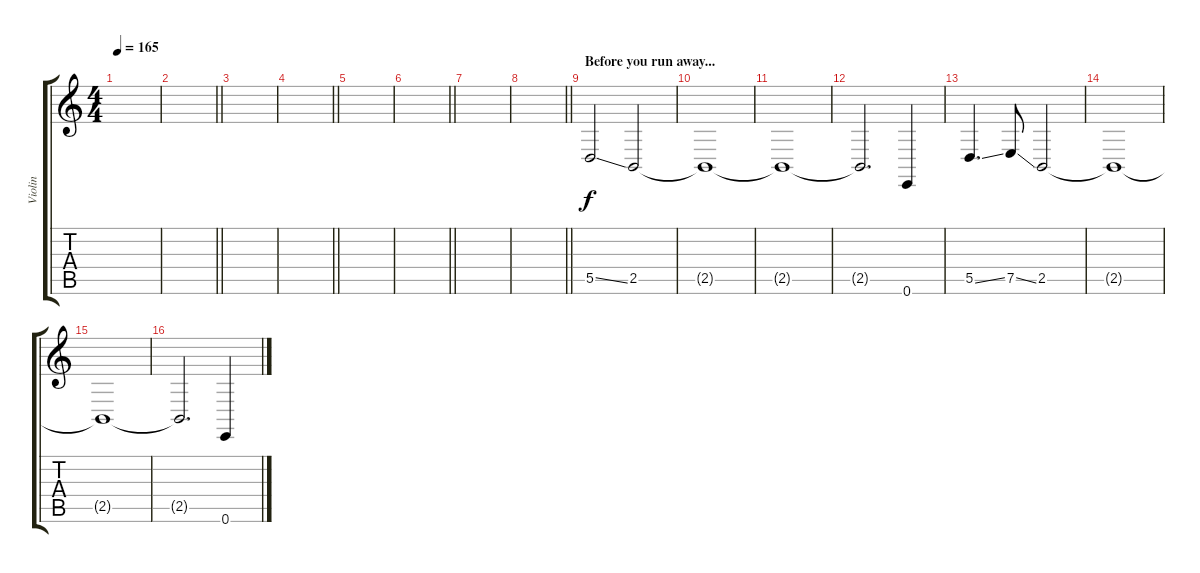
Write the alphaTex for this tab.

\track ("Violin" "Violin") {instrument violin}
\staff {score tabs}
\tuning (E4 B3 G3 D3 A2 E2) {hide}
\ts (4 4)
\tempo 165
\clef g2
\ks c
|
\barLineRight lightlight
|
|
\barLineRight lightlight
|
|
\barLineRight lightlight
|
|
\barLineRight lightlight
|
\section ("" "Before you run away...")
5.5{ss}.2 2.5.2 |
2.5{t}.1 |
2.5{t}.1 |
2.5{t}.2{d} 0.6.4 |
5.5{ss}.4{d} 7.5{ss}.8 2.5.2 |
2.5{t}.1 |
2.5{t}.1 |
2.5{t}.2{d} 0.6.4
